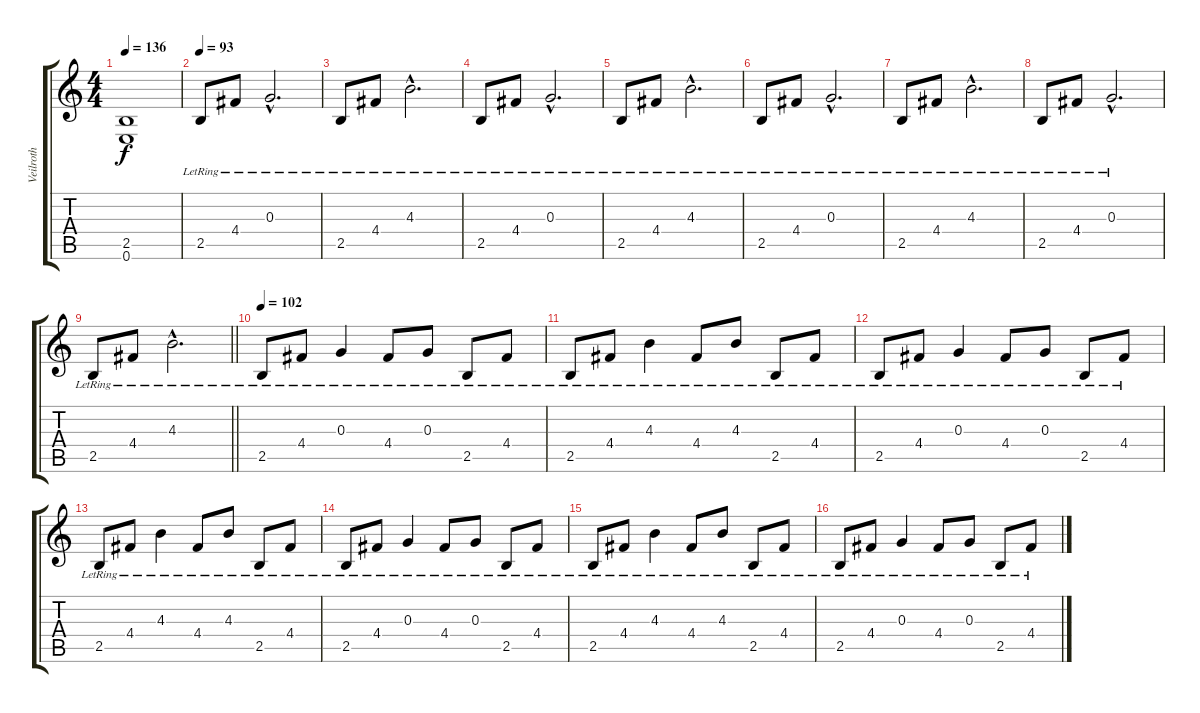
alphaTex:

\track ("Veilroth" "Veilroth") {instrument distortionguitar}
\staff {score tabs}
\tuning (E4 B3 G3 D3 A2 E2) {hide}
\ts (4 4)
\tempo 136
\clef g2
\ks c
(2.5 0.6).1{dy f} |
\tempo 93
2.5{lr}.8 4.4{lr}.8 0.3{hac lr}.2{d} |
2.5{lr}.8 4.4{lr}.8 4.3{hac lr}.2{d} |
2.5{lr}.8 4.4{lr}.8 0.3{hac lr}.2{d} |
2.5{lr}.8 4.4{lr}.8 4.3{hac lr}.2{d} |
2.5{lr}.8 4.4{lr}.8 0.3{hac lr}.2{d} |
2.5{lr}.8 4.4{lr}.8 4.3{hac lr}.2{d} |
2.5{lr}.8 4.4{lr}.8 0.3{hac lr}.2{d} |
\barLineRight lightlight
2.5{lr}.8 4.4{lr}.8 4.3{hac lr}.2{d} |
\tempo 102
2.5{lr}.8 4.4{lr}.8 0.3{lr}.4 4.4{lr}.8 0.3{lr}.8 2.5{lr}.8 4.4{lr}.8 |
2.5{lr}.8 4.4{lr}.8 4.3{lr}.4 4.4{lr}.8 4.3{lr}.8 2.5{lr}.8 4.4{lr}.8 |
2.5{lr}.8 4.4{lr}.8 0.3{lr}.4 4.4{lr}.8 0.3{lr}.8 2.5{lr}.8 4.4{lr}.8 |
2.5{lr}.8 4.4{lr}.8 4.3{lr}.4 4.4{lr}.8 4.3{lr}.8 2.5{lr}.8 4.4{lr}.8 |
2.5{lr}.8 4.4{lr}.8 0.3{lr}.4 4.4{lr}.8 0.3{lr}.8 2.5{lr}.8 4.4{lr}.8 |
2.5{lr}.8 4.4{lr}.8 4.3{lr}.4 4.4{lr}.8 4.3{lr}.8 2.5{lr}.8 4.4{lr}.8 |
2.5{lr}.8 4.4{lr}.8 0.3{lr}.4 4.4{lr}.8 0.3{lr}.8 2.5{lr}.8 4.4{lr}.8
